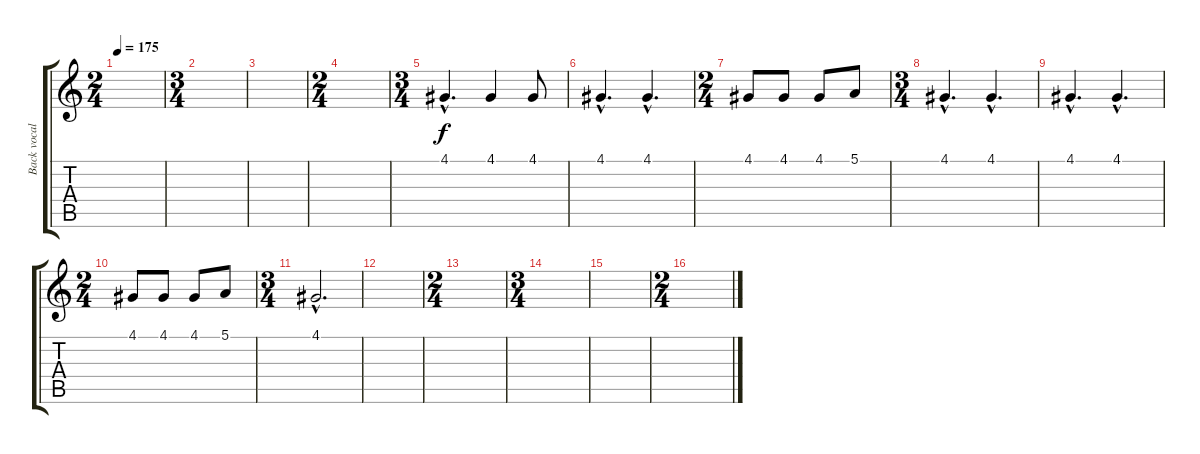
\track ("Back vocal" "Back vocal") {instrument englishhorn}
\staff {score tabs}
\tuning (E4 B3 G3 D3 A2 E2) {hide}
\ts (2 4)
\tempo 175
\clef g2
\ks c
|
\ts (3 4)
|
|
\ts (2 4)
|
\ts (3 4)
4.1{hac}.4{d} 4.1.4 4.1.8 |
4.1{hac}.4{d} 4.1{hac}.4{d} |
\ts (2 4)
4.1.8 4.1.8 4.1.8 5.1.8 |
\ts (3 4)
4.1{hac}.4{d} 4.1{hac}.4{d} |
4.1{hac}.4{d} 4.1{hac}.4{d} |
\ts (2 4)
4.1.8 4.1.8 4.1.8 5.1.8 |
\ts (3 4)
4.1{hac}.2{d} |
|
\ts (2 4)
|
\ts (3 4)
|
|
\ts (2 4)
